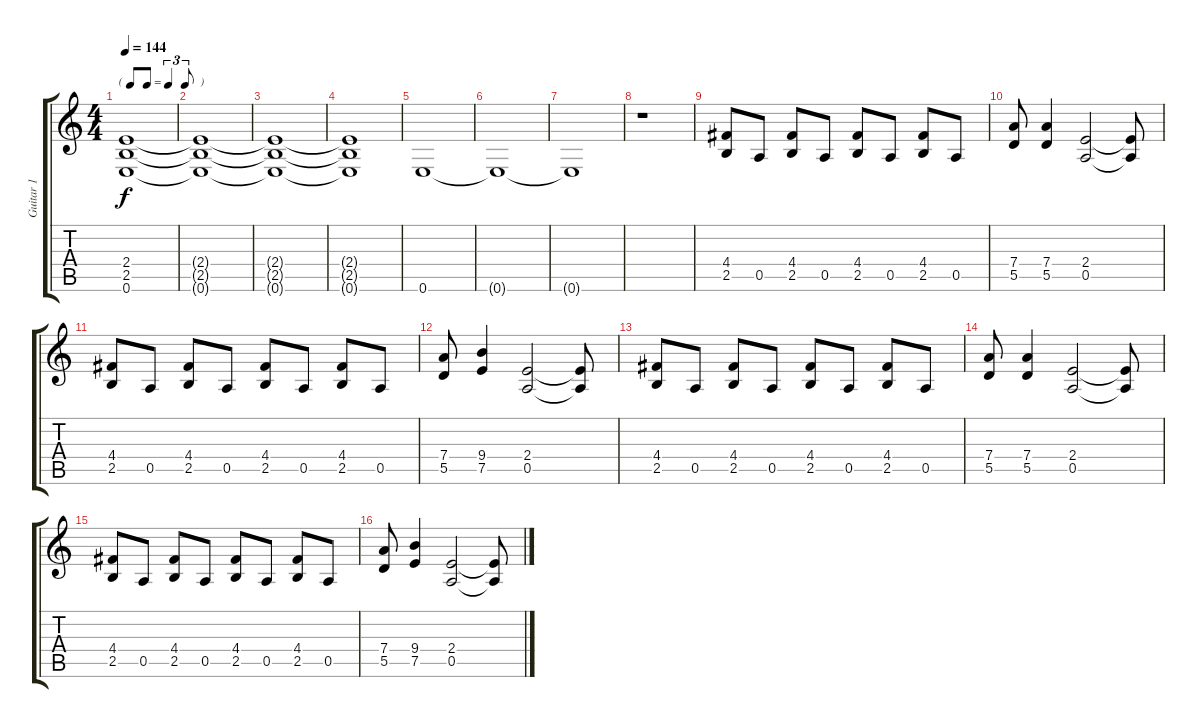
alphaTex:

\track ("Guitar 1" "Guitar 1") {instrument distortionguitar}
\staff {score tabs}
\tuning (E4 B3 G3 D3 A2 E2) {hide}
\ts (4 4)
\tf triplet8th
\tempo 144
\clef g2
\ks c
(2.4 2.5 0.6).1{dy f} |
(2.4{t} 2.5{t} 0.6{t}).1 |
(2.4{t} 2.5{t} 0.6{t}).1 |
(2.4{t} 2.5{t} 0.6{t}).1 |
0.6.1 |
0.6{t}.1 |
0.6{t}.1 |
r.1 |
(4.4 2.5).8 0.5.8 (4.4 2.5).8 0.5.8 (4.4 2.5).8 0.5.8 (4.4 2.5).8 0.5.8 |
(7.4 5.5).8 (7.4 5.5).4 (2.4 0.5).2 (2.4{t} 0.5{t}).8 |
(4.4 2.5).8 0.5.8 (4.4 2.5).8 0.5.8 (4.4 2.5).8 0.5.8 (4.4 2.5).8 0.5.8 |
(7.4 5.5).8 (9.4 7.5).4 (2.4 0.5).2 (2.4{t} 0.5{t}).8 |
(4.4 2.5).8 0.5.8 (4.4 2.5).8 0.5.8 (4.4 2.5).8 0.5.8 (4.4 2.5).8 0.5.8 |
(7.4 5.5).8 (7.4 5.5).4 (2.4 0.5).2 (2.4{t} 0.5{t}).8 |
(4.4 2.5).8 0.5.8 (4.4 2.5).8 0.5.8 (4.4 2.5).8 0.5.8 (4.4 2.5).8 0.5.8 |
(7.4 5.5).8 (9.4 7.5).4 (2.4 0.5).2 (2.4{t} 0.5{t}).8
